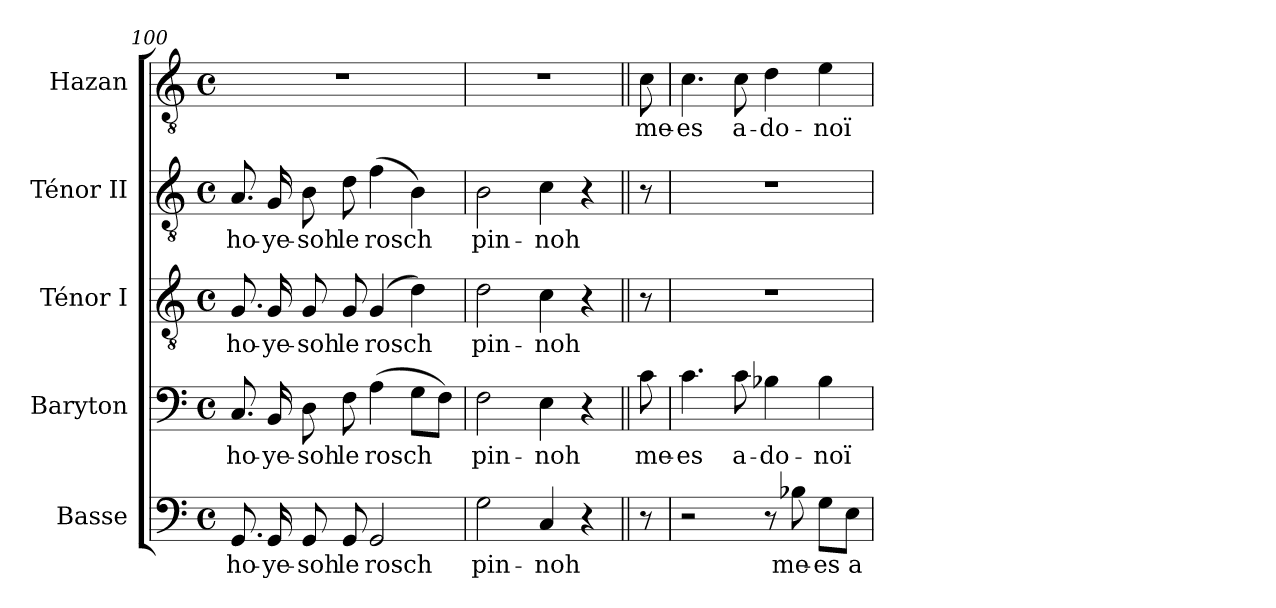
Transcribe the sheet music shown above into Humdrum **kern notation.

**kern	**text	**kern	**text	**kern	**text	**kern	**text	**kern	**text
*part5	*part5	*part4	*part4	*part3	*part3	*part2	*part2	*part1	*part1
*staff5	*staff5	*staff4	*staff4	*staff3	*staff3	*staff2	*staff2	*staff1	*staff1
*I"Basse	*	*I"Baryton	*	*I"Ténor I	*	*I"Ténor II	*	*I"Hazan	*
*I'B.	*	*I'Bar.	*	*I'T. I	*	*I'T. II	*	*I'H.	*
*clefF4	*	*clefF4	*	*clefGv2	*	*clefGv2	*	*clefGv2	*
*	*	*	*	*ITrd7c12	*	*ITrd7c12	*	*ITrd7c12	*
*k[]	*	*k[]	*	*k[]	*	*k[]	*	*k[]	*
*C:	*	*C:	*	*C:	*	*C:	*	*C:	*
*M4/4	*	*M4/4	*	*M4/4	*	*M4/4	*	*M4/4	*
*met(c)	*	*met(c)	*	*met(c)	*	*met(c)	*	*met(c)	*
=100	=100	=100	=100	=100	=100	=100	=100	=100	=100
!	!LO:LY:b:color=#000000	!	!	!	!	!	!	!	!
!	!	!	!LO:LY:b:color=#000000	!	!	!	!	!	!
!	!	!	!	!	!LO:LY:b:color=#000000	!	!	!	!
!	!	!	!	!	!	!	!LO:LY:b:color=#000000	!	!
8.GGi/	ho-	8.Ci/	ho-	8.GGi/	ho-	8.AAi/	ho-	1r	.
!	!LO:LY:b:color=#000000	!	!	!	!	!	!	!	!
!	!	!	!LO:LY:b:color=#000000	!	!	!	!	!	!
!	!	!	!	!	!LO:LY:b:color=#000000	!	!	!	!
!	!	!	!	!	!	!	!LO:LY:b:color=#000000	!	!
16GGi/	-ye-	16BBi/	-ye-	16GGi/	-ye-	16GGi/	-ye-	.	.
!	!LO:LY:b:color=#000000	!	!	!	!	!	!	!	!
!	!	!	!LO:LY:b:color=#000000	!	!	!	!	!	!
!	!	!	!	!	!LO:LY:b:color=#000000	!	!	!	!
!	!	!	!	!	!	!	!LO:LY:b:color=#000000	!	!
8GGi/	-soh	8Di\	-soh	8GGi/	-soh	8BBi\	-soh	.	.
!	!LO:LY:b:color=#000000	!	!	!	!	!	!	!	!
!	!	!	!LO:LY:b:color=#000000	!	!	!	!	!	!
!	!	!	!	!	!LO:LY:b:color=#000000	!	!	!	!
!	!	!	!	!	!	!	!LO:LY:b:color=#000000	!	!
8GGi/	le	8Fi\	le	8GGi/	le	8Di\	le	.	.
!	!LO:LY:b:color=#000000	!	!	!	!	!	!	!	!
!	!	!	!LO:LY:b:color=#000000	!	!	!	!	!	!
!	!	!	!	!	!LO:LY:b:color=#000000	!	!	!	!
!	!	!	!	!	!	!	!LO:LY:b:color=#000000	!	!
2GGi/	rosch	(4Ai\	rosch	(4GGi/	rosch	(4Fi\	rosch	.	.
.	.	8Gi\L	.	4Di\)	.	4BBi\)	.	.	.
.	.	8Fi\J)	.	.	.	.	.	.	.
=101	=101	=101	=101	=101	=101	=101	=101	=101	=101
!	!LO:LY:b:color=#000000	!	!	!	!	!	!	!	!
!	!	!	!LO:LY:b:color=#000000	!	!	!	!	!	!
!	!	!	!	!	!LO:LY:b:color=#000000	!	!	!	!
!	!	!	!	!	!	!	!LO:LY:b:color=#000000	!	!
2Gi\	pin-	2Fi\	pin-	2Di\	pin-	2BBi\	pin-	1r	.
!	!LO:LY:b:color=#000000	!	!	!	!	!	!	!	!
!	!	!	!LO:LY:b:color=#000000	!	!	!	!	!	!
!	!	!	!	!	!LO:LY:b:color=#000000	!	!	!	!
!	!	!	!	!	!	!	!LO:LY:b:color=#000000	!	!
4Ci/	-noh	4Ei\	-noh	4Ci\	-noh	4Ci\	-noh	.	.
4r	.	4r	.	4r	.	4r	.	.	.
!!LO:LB:g=z
=102||	=102||	=102||	=102||	=102||	=102||	=102||	=102||	=102||	=102||
!	!	!	!LO:LY:b:color=#000000	!	!	!	!	!	!
!	!	!	!	!	!	!	!	!	!LO:LY:b:color=#000000
8r	.	8ci\	me-	8r	.	8r	.	8Ci\	me-
=103	=103	=103	=103	=103	=103	=103	=103	=103	=103
!	!	!	!LO:LY:b:color=#000000	!	!	!	!	!	!
!	!	!	!	!	!	!	!	!	!LO:LY:b:color=#000000
2r	.	4.ci\	-es	1r	.	1r	.	4.Ci\	-es
!	!	!	!LO:LY:b:color=#000000	!	!	!	!	!	!
!	!	!	!	!	!	!	!	!	!LO:LY:b:color=#000000
.	.	8ci\	a-	.	.	.	.	8Ci\	a-
!	!	!	!LO:LY:b:color=#000000	!	!	!	!	!	!
!	!	!	!	!	!	!	!	!	!LO:LY:b:color=#000000
8r	.	4B-Xi\	-do-	.	.	.	.	4Di\	-do-
!	!LO:LY:b:color=#000000	!	!	!	!	!	!	!	!
8B-Xi\	me-	.	.	.	.	.	.	.	.
!	!LO:LY:b:color=#000000	!	!	!	!	!	!	!	!
!	!	!	!LO:LY:b:color=#000000	!	!	!	!	!	!
!	!	!	!	!	!	!	!	!	!LO:LY:b:color=#000000
8Gi\L	-es	4B-i\	-noï	.	.	.	.	4Ei\	-noï
!	!LO:LY:b:color=#000000	!	!	!	!	!	!	!	!
8Ei\J	a-	.	.	.	.	.	.	.	.
=	=	=	=	=	=	=	=	=	=
*-	*-	*-	*-	*-	*-	*-	*-	*-	*-
